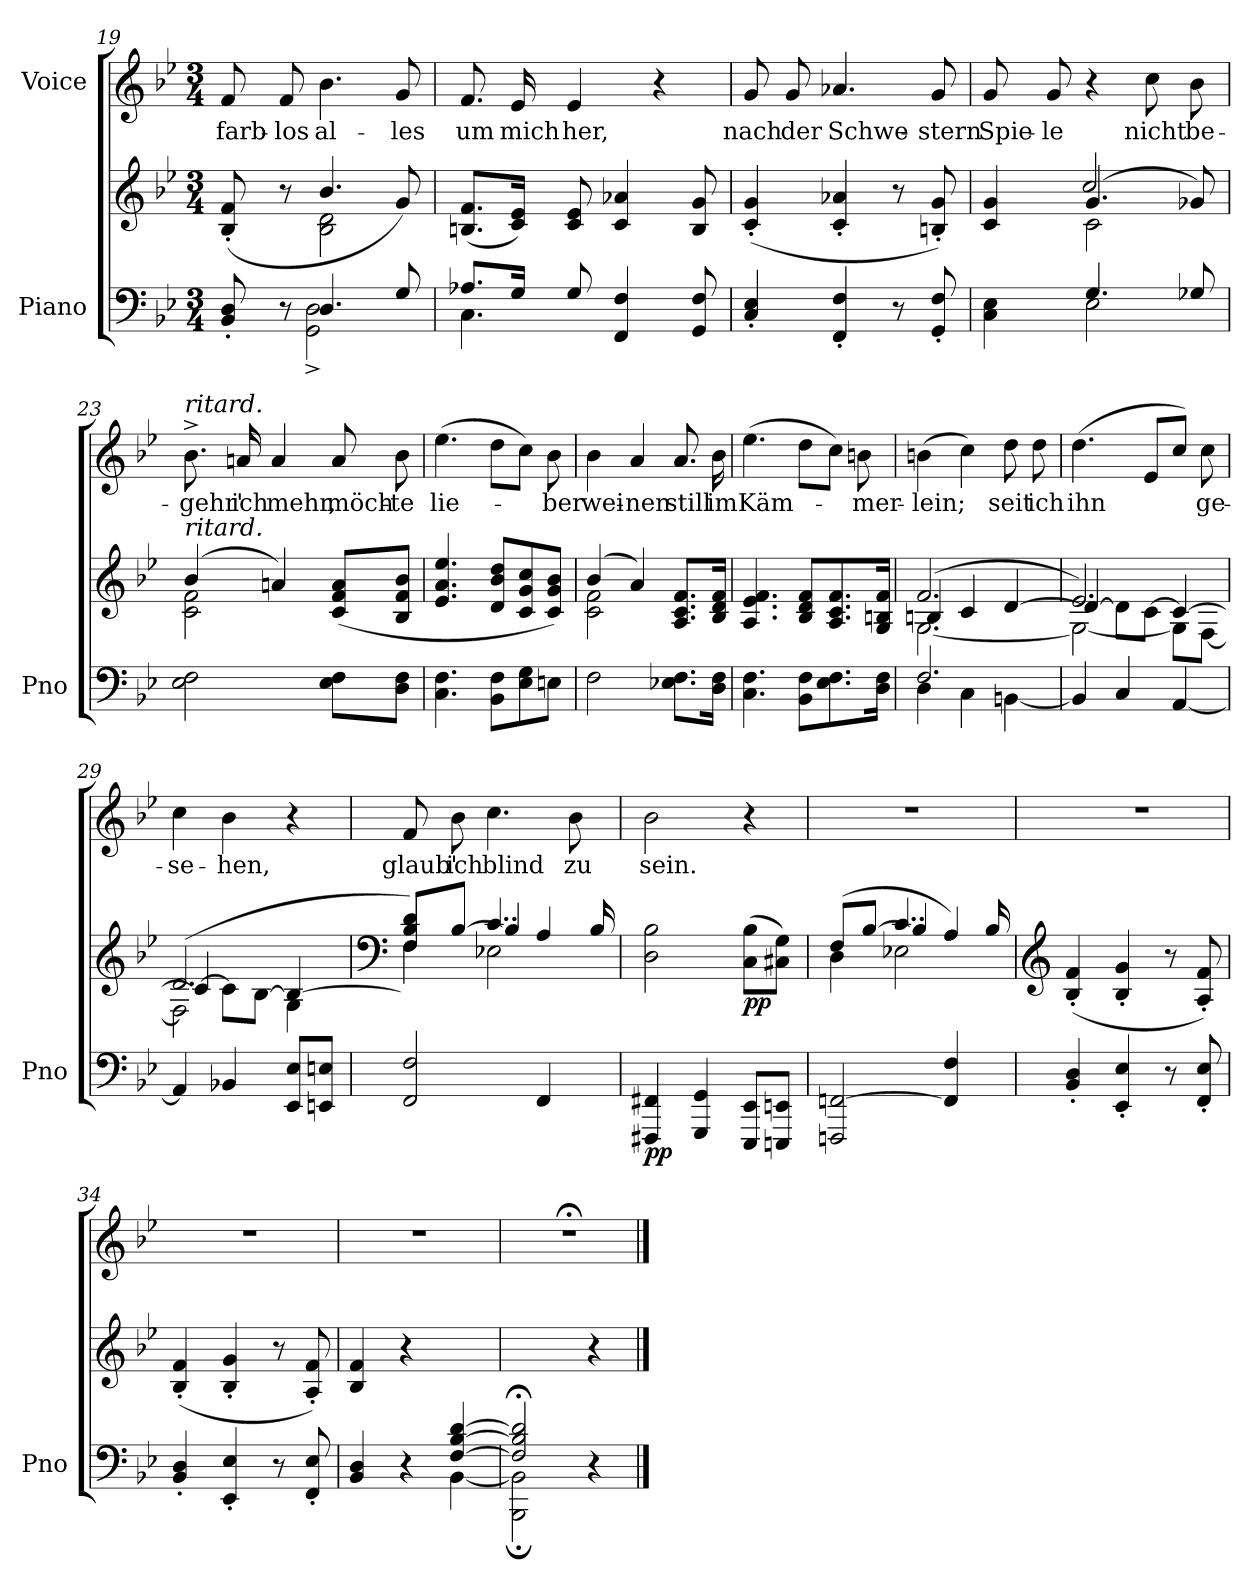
**kern	**kern	**dynam	**kern	**text
*part2	*part2	*part2	*part1	*part1
*staff3	*staff2	*staff2/3	*staff1	*staff1
*I"Piano	*	*	*I"Voice	*
*I'Pno	*	*	*	*
*clefF4	*clefG2	*	*clefG2	*
*k[b-e-]	*k[b-e-]	*	*k[b-e-]	*
*M3/4	*M3/4	*	*M3/4	*
=19	=19	=19	=19	=19
*^	*^	*	*	*
8BB-/'< 8D/'<	4ryy	(8B-/'< 8f/'<	4ryy	.	8f/	farb-
8r	.	8r	.	.	8f/	-los
4.D/	2GG\^> 2D\^>	4.b-/	2B-\ 2d\	.	4.b-\	al-
8G/	.	8g/)	.	.	8g/	-les
*	*	*v	*v	*	*	*
=20	=20	=20	=20	=20	=20
8.A-X/L	4.C\	(8.Bn/ 8.f/L	.	8.f/	um
16G/Jk	.	16c/ 16e-/Jk)	.	16e-/	mich
8G/	.	8c/ 8e-/	.	4e-/	her,
4FF/ 4F/	8ryy	4c/ 4a-X/	.	.	.
.	4ryy	.	.	4r	.
8GG/ 8F/	.	8B/ 8g/	.	.	.
*v	*v	*	*	*	*
=21	=21	=21	=21	=21
4C/' 4E-/'	(4c/' 4g/'	.	8g/	nach
.	.	.	8g/	der
4FF/' 4F/'	4c/' 4a-X/'	.	4.a-X/	Schwe-
8r	8r	.	.	.
8GG/' 8F/'	8Bn/' 8g/')	.	8g/	-stern
=22	=22	=22	=22	=22
*^	*^	*	*	*
*	*	*	*^	*	*	*
4C\ 4E-\	4ryy	4c/ 4g/	4ryy	4ryy	.	8g/	Spie-
.	.	.	.	.	.	8g/	-le
4.G/	2E-\	(4.g/	2c\	2cc/	.	4r	.
.	.	.	.	.	.	8cc\	nicht
8G-X/	.	8g-X/)	.	.	.	8b-\	be-
*v	*v	*	*	*	*	*	*
*	*	*v	*v	*	*	*
=23	=23	=23	=23	=23	=23
!	!	!	!	!LO:TX:a:i:t=ritard.	!
!	!LO:TX:i:t=ritard.	!	!	!	!
2E-\ 2F\	(4b-/	2c\ 2f\	.	8.b-^\	-gehr'
.	.	.	.	16an/	ich
.	4an/)	.	.	4a/	mehr,
8E-\ 8F\L	(8c/ 8f/ 8a/L	4ryy	.	8a/	möch-
8D\ 8F\J	8B-/ 8f/ 8b-/J	.	.	8b-\	-te
*	*v	*v	*	*	*
=24	=24	=24	=24	=24
4.C\ 4.F\	4.e-/ 4.a/ 4.ee-/	.	(4.ee-\	lie-
8BB-\ 8F\L	8d/ 8b-/ 8dd/L	.	8dd\L	.
8E-\ 8G\	8c/ 8g/ 8cc/	.	8cc\J)	.
8En\J	8c/ 8g/ 8b-/J)	.	8b-\	-ber
=25	=25	=25	=25	=25
*	*^	*	*	*
2F\	(4b-/	2c\ 2f\	.	4b-\	wei-
.	4a/)	.	.	4a/	-nen
8.E-X\ 8.F\L	8.A/ 8.c/ 8.f/L	4ryy	.	8.a/	still
16D\ 16F\Jk	16B-/ 16d/ 16f/Jk	.	.	16b-\	im
*	*v	*v	*	*	*
=26	=26	=26	=26	=26
4.C\ 4.F\	4.A/ 4.e-/ 4.f/	.	(4.ee-\	Käm-
8BB-\ 8F\L	8B-/ 8d/ 8f/L	.	8dd\L	.
8.E-\ 8.F\	8.A/ 8.c/ 8.f/	.	8cc\J)	.
.	.	.	8bn\	-mer-
16D\ 16F\Jk	16G/ 16Bn/ 16f/Jk	.	.	.
=27	=27	=27	=27	=27
*^	*^	*	*	*
*	*	*	*^	*	*	*
2.F/	4D\	(2.f/	[2.G\	4Bn/	.	(4bn\	-lein;
.	4C\	.	.	4c/	.	4cc\)	.
.	[4BBn\	.	.	[4d/	.	8dd\	seit
.	.	.	.	.	.	8dd\	ich
*v	*v	*	*	*	*	*	*
=28	=28	=28	=28	=28	=28	=28
4BB/]	2.e-/)	2G\_	4d/_	.	(4.dd\	ihn
4C/	.	.	8d\L]	.	.	.
.	.	.	[8c\J	.	8e-/L	.
[4AA/	.	8G\L]	4c/_	.	8cc/J)	.
.	.	[8F\J	.	.	8cc\	ge-
=29	=29	=29	=29	=29	=29	=29
4AA/]	(2.d/	2F\]	4c/_	.	4cc\	-se-
4BB-X/	.	.	8c\L]	.	4b-\	-hen,
.	.	.	[8B-\J	.	.	.
8EE-/ 8E-/L	.	4G\	4B-/_	.	4r	.
8EEn/ 8En/J	.	.	.	.	.	.
=30	=30	=30	=30	=30	=30	=30
*	*clefF4	*	*	*	*	*
2FF/ 2F/	4B-/] 4d/)	4F\	8F/L	.	8f/	glaub'
.	.	.	[8B-/J	.	8b-\	ich
.	4..c/	2E-X\	4B-/]	.	4.cc\	blind
4FF/	.	.	4A/	.	.	.
.	.	.	.	.	8b-\	zu
.	16B-/	.	.	.	.	.
*	*v	*v	*v	*	*	*
=31	=31	=31	=31	=31
!	!	!LO:DY:b=2	!	!
4FFF#X/ 4FF#X/	2D\ 2B-\	pp	2b-\	sein.
4GGG/ 4GG/	.	.	.	.
!	!	!LO:DY:b	!	!
8EEE-/ 8EE-/L	(8C\ 8B-\L	pp	4r	.
8EEEn/ 8EEn/J	8C#X\ 8G\J)	.	.	.
=32	=32	=32	=32	=32
*	*^	*	*	*
*	*	*^	*	*	*
2FFFn/ [2FFn/	4ryy	4D\	(8F/L	.	2.r	.
.	.	.	[8B-/J	.	.	.
.	4..c/	2E-X\	4B-/]	.	.	.
4FF/] 4F/	.	.	4A/)	.	.	.
.	16B-/	.	.	.	.	.
*	*v	*v	*v	*	*	*
=33	=33	=33	=33	=33
*	*clefG2	*	*	*
4BB-/' 4D/'	(4B-/' 4f/'	.	2.r	.
4EE-/' 4E-/'	4B-/' 4g/'	.	.	.
8r	8r	.	.	.
8FF/' 8E-/'	8A/' 8f/')	.	.	.
=34	=34	=34	=34	=34
4BB-/' 4D/'	(4B-/' 4f/'	.	2.r	.
4EE-/' 4E-/'	4B-/' 4g/'	.	.	.
8r	8r	.	.	.
8FF/' 8E-/'	8A/' 8f/')	.	.	.
=35	=35	=35	=35	=35
*^	*	*	*	*
4BB-/ 4D/	4ryy	4B-/ 4f/	.	2.r	.
4r	4ryy	4r	.	.	.
[4F/ [4B-/ [4d/	[4BB-\	4ryy	.	.	.
=36	=36	=36	=36	=36	=36
2F/];< 2B-/];< 2d/];<	2BBB-\; 2BB-\];	2ryy	.	2.r;<	.
4r	4ryy	4r	.	.	.
*v	*v	*	*	*	*
==	==	==	==	==
*-	*-	*-	*-	*-
